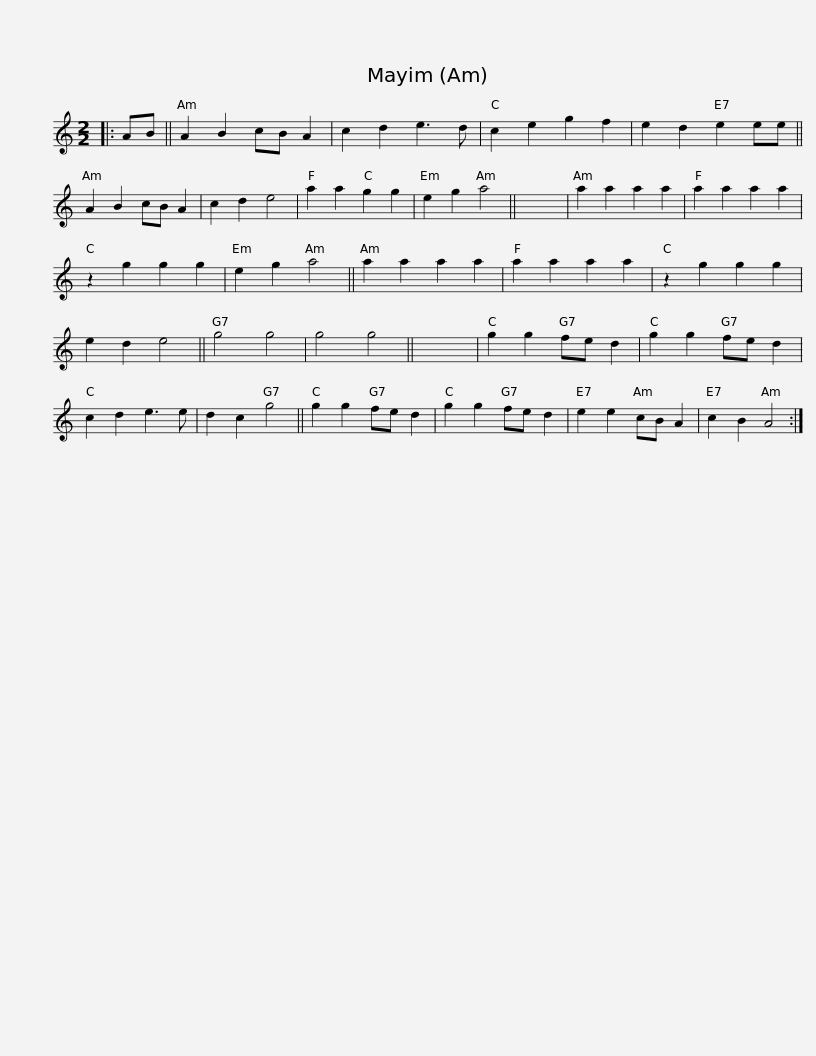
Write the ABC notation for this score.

X:1
L:1/8
M:2/2
I:linebreak $
K:C
V:1 treble
V:1
|: AB || A2 B2 cB A2 | c2 d2 e3 d | c2 e2 g2 f2 | e2 d2 e2 ee || %5
 A2 B2 cB A2 | c2 d2 e4 | a2 a2 g2 g2 | e2 g2 a4 || x8 |$ %10
 a2 a2 a2 a2 | a2 a2 a2 a2 | z2 g2 g2 g2 | e2 g2 a4 || a2 a2 a2 a2 | %15
 a2 a2 a2 a2 | z2 g2 g2 g2 | e2 d2 e4 || g4 g4 | g4 g4 ||$ %20
 x8 | g2 g2 fe d2 | g2 g2 fe d2 | c2 d2 e3 e | d2 c2 g4 || %25
 g2 g2 fe d2 | g2 g2 fe d2 | e2 e2 cB A2 | c2 B2 A4 :| %29
